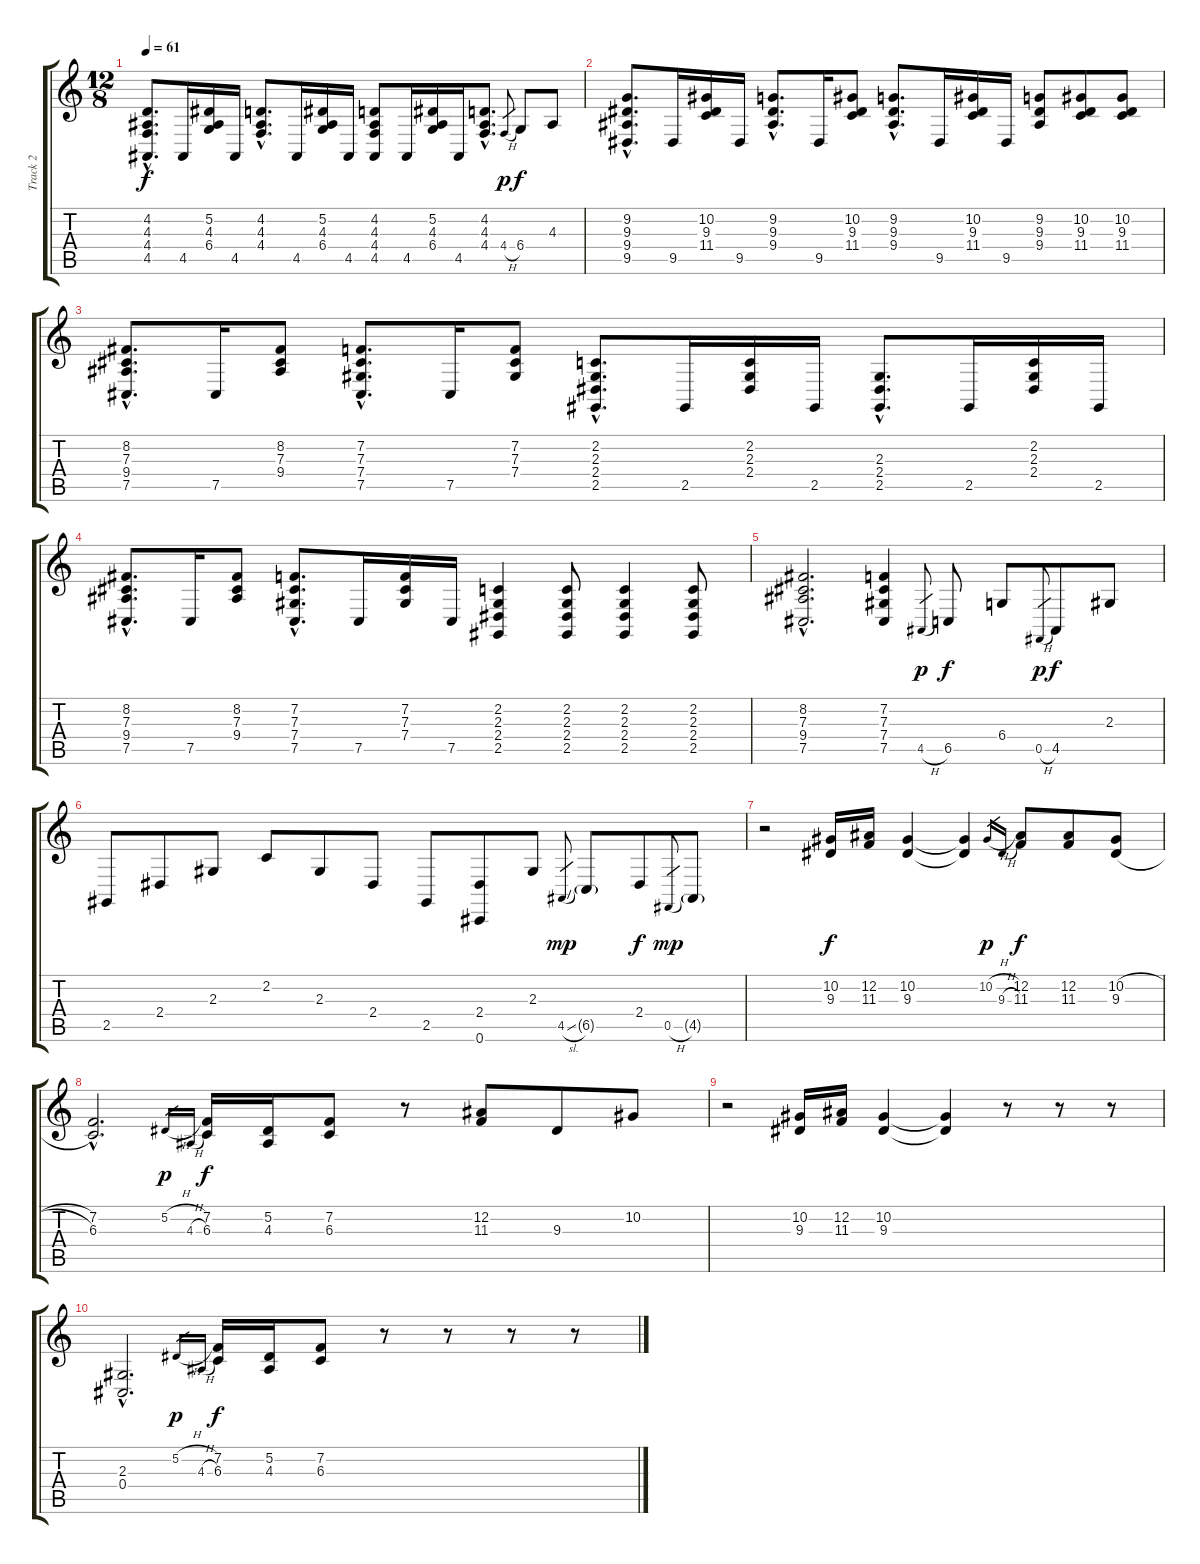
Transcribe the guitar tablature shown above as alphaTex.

\track ("Track 2" "Track 2") {instrument acousticgrandpiano}
\staff {score tabs}
\tuning (Db4 Bb3 Gb3 Db3 Gb2 Db2) {hide}
\ts (12 8)
\tempo 61
\clef g2
\ks c
(4.2{hac} 4.3{hac} 4.4{hac} 4.5{hac}).8{d dy f} 4.5.16 (5.2 4.3 6.4).16 4.5.16 (4.2{hac} 4.3{hac} 4.4{hac}).8{d} 4.5.16 (5.2 4.3 6.4).16 4.5.16 (4.2 4.3 4.4 4.5).8 4.5.16 (5.2 4.3 6.4).16 4.5.16 (4.2{hac} 4.3{hac} 4.4{hac}).8{d} 4.4{h}.8{gr dy p} 6.4.8{dy f} 4.3.8 |
(9.2{hac} 9.3{hac} 9.4{hac} 9.5{hac}).8{d} 9.5.16 (10.2 9.3 11.4).16 9.5.16 (9.2{hac} 9.3{hac} 9.4{hac}).8{d} 9.5.16 (10.2 9.3 11.4).8 (9.2{hac} 9.3{hac} 9.4{hac}).8{d} 9.5.16 (10.2 9.3 11.4).16 9.5.16 (9.2 9.3 9.4).8 (10.2 9.3 11.4).8 (10.2 9.3 11.4).8 |
(8.2{hac} 7.3{hac} 9.4{hac} 7.5{hac}).8{d} 7.5.16 (8.2 7.3 9.4).8 (7.2{hac} 7.3{hac} 7.4{hac} 7.5{hac}).8{d} 7.5.16 (7.2 7.3 7.4).8 (2.2{hac} 2.3{hac} 2.4{hac} 2.5{hac}).8{d} 2.5.16 (2.2 2.3 2.4).16 2.5.16 (2.3{hac} 2.4{hac} 2.5{hac}).8{d} 2.5.16 (2.2 2.3 2.4).16 2.5.16 |
(8.2{hac} 7.3{hac} 9.4{hac} 7.5{hac}).8{d} 7.5.16 (8.2 7.3 9.4).8 (7.2{hac} 7.3{hac} 7.4{hac} 7.5{hac}).8{d} 7.5.16 (7.2 7.3 7.4).16 7.5.16 (2.2 2.3 2.4 2.5).4 (2.2 2.3 2.4 2.5).8 (2.2 2.3 2.4 2.5).4 (2.2 2.3 2.4 2.5).8 |
(8.2{hac} 7.3{hac} 9.4{hac} 7.5{hac}).2{d} (7.2 7.3 7.4 7.5).4 4.5{h}.8{gr dy p} 6.5.8{dy f} 6.4.8 0.5{h}.8{gr dy p} 4.5.8{dy f} 2.3.8 |
2.5.8 2.4.8 2.3.8 2.2.8 2.3.8 2.4.8 2.5.8 (2.4 0.6).8 2.3.8 4.5{sl}.8{gr dy mp} 6.5{g}.8 2.4.8{dy f} 0.5{h}.8{gr dy mp} 4.5{g}.8 |
r.2 (10.2 9.3).16{dy f} (12.2 11.3).16 (10.2 9.3).4 (10.2{t} 9.3{t}).4 10.2{h}.16{gr dy p} 9.3{h}.16{gr} (12.2 11.3).8{dy f} (12.2 11.3).8 (10.2{h} 9.3{h}).8 |
(7.2{hac} 6.3{hac}).2{d} 5.2{h}.16{gr dy p} 4.3{h}.16{gr} (7.2 6.3).16{dy f} (5.2 4.3).16 (7.2 6.3).8 r.8 (12.2 11.3).8 9.3.8 10.2.8 |
r.2 (10.2 9.3).16 (12.2 11.3).16 (10.2 9.3).4 (10.2{t} 9.3{t}).4 r.8 r.8 r.8 |
(2.3{hac} 0.4{hac}).2{d} 5.2{h}.16{gr dy p} 4.3{h}.16{gr} (7.2 6.3).16{dy f} (5.2 4.3).16 (7.2 6.3).8 r.8 r.8 r.8 r.8
